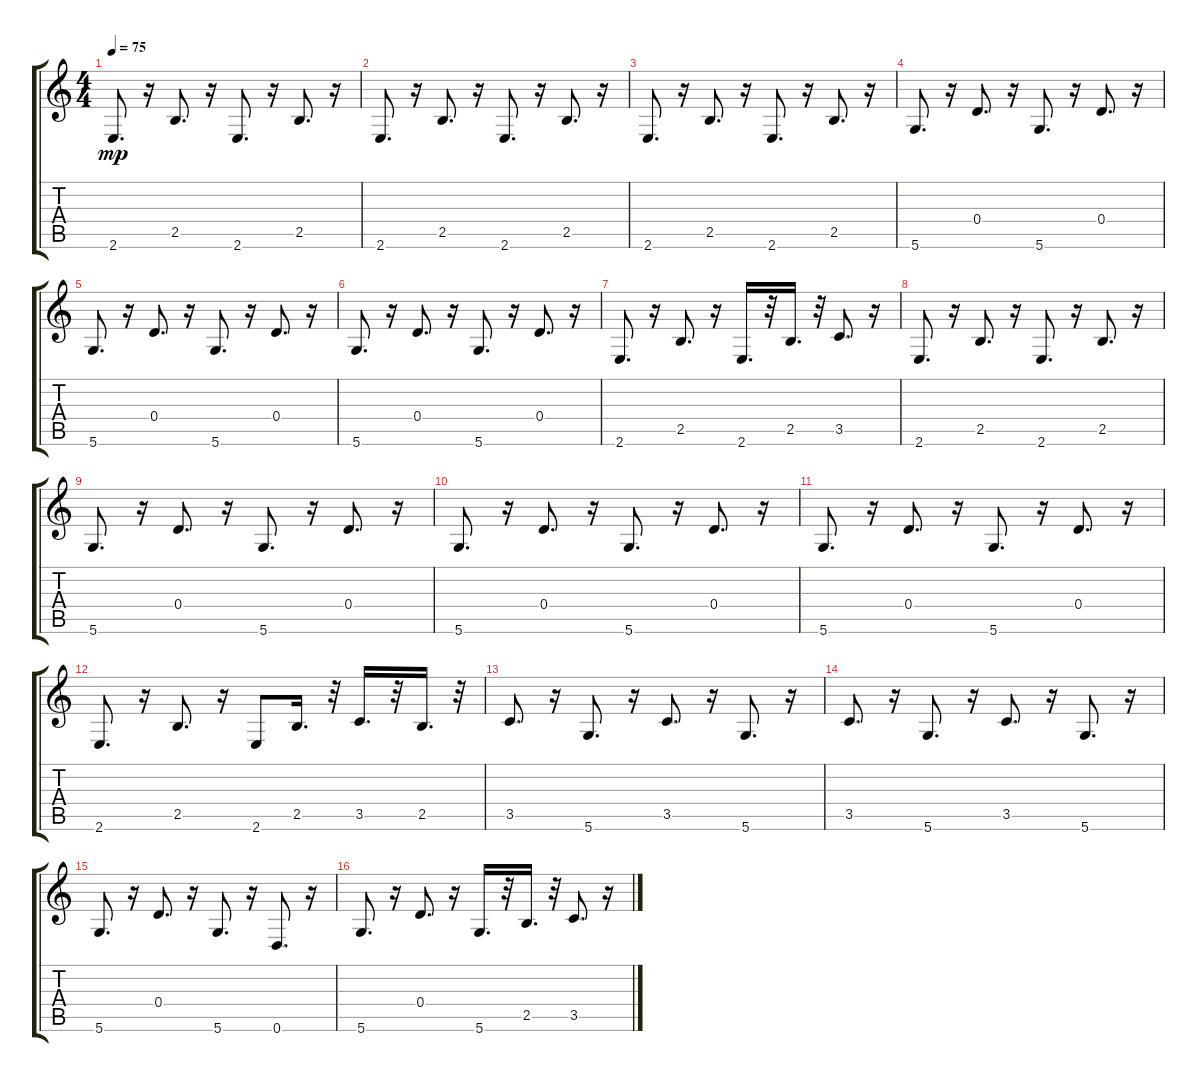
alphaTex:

\track "" {instrument acousticbass}
\staff {score tabs}
\tuning (E4 B3 G3 D3 A2 D2) {hide}
\ts (4 4)
\tempo 75
\clef g2
\ks c
2.6.8{d dy mp} r.16 2.5.8{d} r.16 2.6.8{d} r.16 2.5.8{d} r.16 |
2.6.8{d} r.16 2.5.8{d} r.16 2.6.8{d} r.16 2.5.8{d} r.16 |
2.6.8{d} r.16 2.5.8{d} r.16 2.6.8{d} r.16 2.5.8{d} r.16 |
5.6.8{d} r.16 0.4.8{d} r.16 5.6.8{d} r.16 0.4.8{d} r.16 |
5.6.8{d} r.16 0.4.8{d} r.16 5.6.8{d} r.16 0.4.8{d} r.16 |
5.6.8{d} r.16 0.4.8{d} r.16 5.6.8{d} r.16 0.4.8{d} r.16 |
2.6.8{d} r.16 2.5.8{d} r.16 2.6.16{d} r.32 2.5.16{d} r.32 3.5.8{d} r.16 |
2.6.8{d} r.16 2.5.8{d} r.16 2.6.8{d} r.16 2.5.8{d} r.16 |
5.6.8{d} r.16 0.4.8{d} r.16 5.6.8{d} r.16 0.4.8{d} r.16 |
5.6.8{d} r.16 0.4.8{d} r.16 5.6.8{d} r.16 0.4.8{d} r.16 |
5.6.8{d} r.16 0.4.8{d} r.16 5.6.8{d} r.16 0.4.8{d} r.16 |
2.6.8{d} r.16 2.5.8{d} r.16 2.6.8 2.5.16{d} r.32 3.5.16{d} r.32 2.5.16{d} r.32 |
3.5.8{d} r.16 5.6.8{d} r.16 3.5.8{d} r.16 5.6.8{d} r.16 |
3.5.8{d} r.16 5.6.8{d} r.16 3.5.8{d} r.16 5.6.8{d} r.16 |
5.6.8{d} r.16 0.4.8{d} r.16 5.6.8{d} r.16 0.6.8{d} r.16 |
5.6.8{d} r.16 0.4.8{d} r.16 5.6.16{d} r.32 2.5.16{d} r.32 3.5.8{d} r.16
